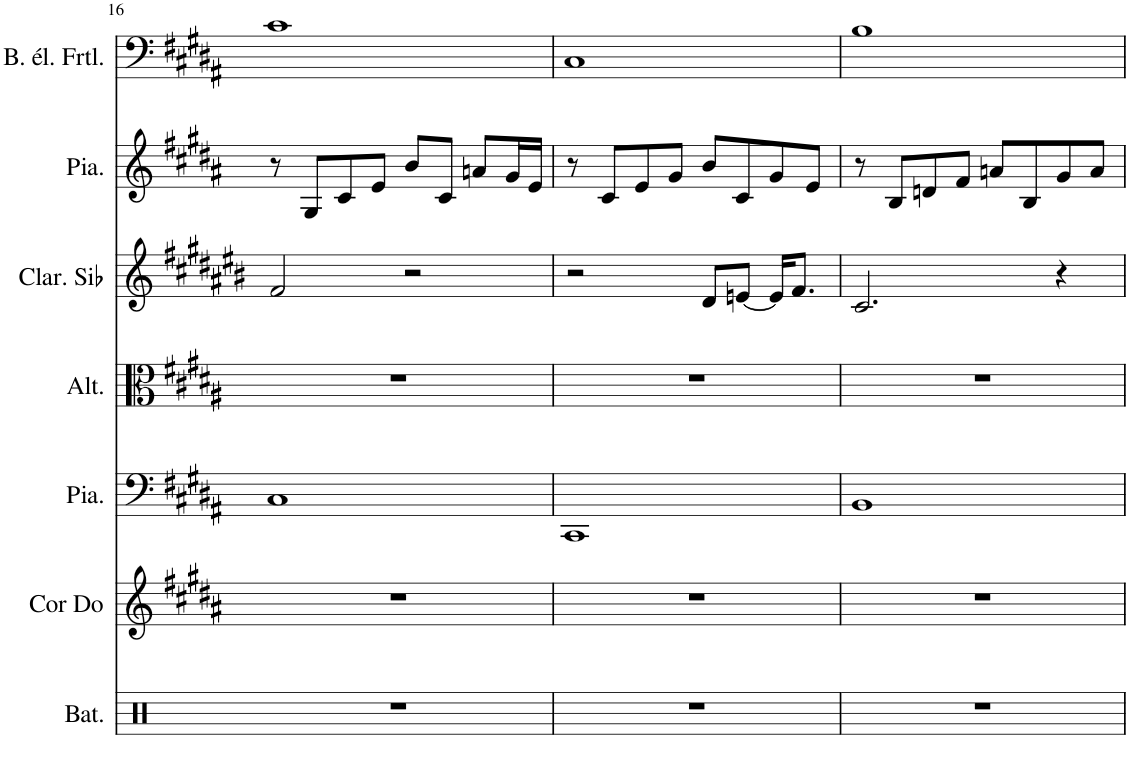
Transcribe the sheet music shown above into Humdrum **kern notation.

**kern	**kern	**kern	**kern	**kern	**kern	**kern
*part7	*part6	*part5	*part4	*part3	*part2	*part1
*staff7	*staff6	*staff5	*staff4	*staff3	*staff2	*staff1
*I"Batterie, Drums	*I"Cor Alto en Do, French Horn	*I"Piano, Acoustic Grand Piano	*I"Altos, String Ensemble 1	*I"Clarinette en Sib	*I"Piano, Acoustic Grand Piano	*I"Basse électrique fretless, Fretless Bass
*I'Bat.	*I'Cor Do	*I'Pia.	*I'Alt.	*I'Clar. Sib	*I'Pia.	*I'B. él. Frtl.
!!LO:PB:g=z
*clefX	*clefG2	*clefF4	*clefC3	*clefG2	*clefG2	*clefF4
*	*Trd4c7	*	*	*Trd1c2	*	*Trd7c12
*k[]	*k[f#c#g#d#a#]	*k[f#c#g#d#a#]	*k[f#c#g#d#a#]	*k[f#c#g#d#a#e#b#]	*k[f#c#g#d#a#]	*k[f#c#g#d#a#]
*M4/4	*M4/4	*M4/4	*M4/4	*M4/4	*M4/4	*M4/4
=16	=16	=16	=16	=16	=16	=16
1r	1r	1C#	1r	2f#/	8r	1c#
.	.	.	.	.	8G#/L	.
.	.	.	.	.	8c#/	.
.	.	.	.	.	8e/J	.
.	.	.	.	2r	8b/L	.
.	.	.	.	.	8c#/J	.
.	.	.	.	.	8an/L	.
.	.	.	.	.	16g#/L	.
.	.	.	.	.	16e/JJ	.
=17	=17	=17	=17	=17	=17	=17
1r	1r	1CC#	1r	2r	8r	1C#
.	.	.	.	.	8c#/L	.
.	.	.	.	.	8e/	.
.	.	.	.	.	8g#/J	.
.	.	.	.	8d#/L	8b/L	.
.	.	.	.	[8en/J	8c#/	.
.	.	.	.	16e/KL]	8g#/	.
.	.	.	.	8.f#/J	.	.
.	.	.	.	.	8e/J	.
=18	=18	=18	=18	=18	=18	=18
1r	1r	1BB	1r	2.c#/	8r	1B
.	.	.	.	.	8B/L	.
.	.	.	.	.	8dn/	.
.	.	.	.	.	8f#/J	.
.	.	.	.	.	8an/L	.
.	.	.	.	.	8B/	.
.	.	.	.	4r	8g#/	.
.	.	.	.	.	8a/J	.
=	=	=	=	=	=	=
*-	*-	*-	*-	*-	*-	*-
